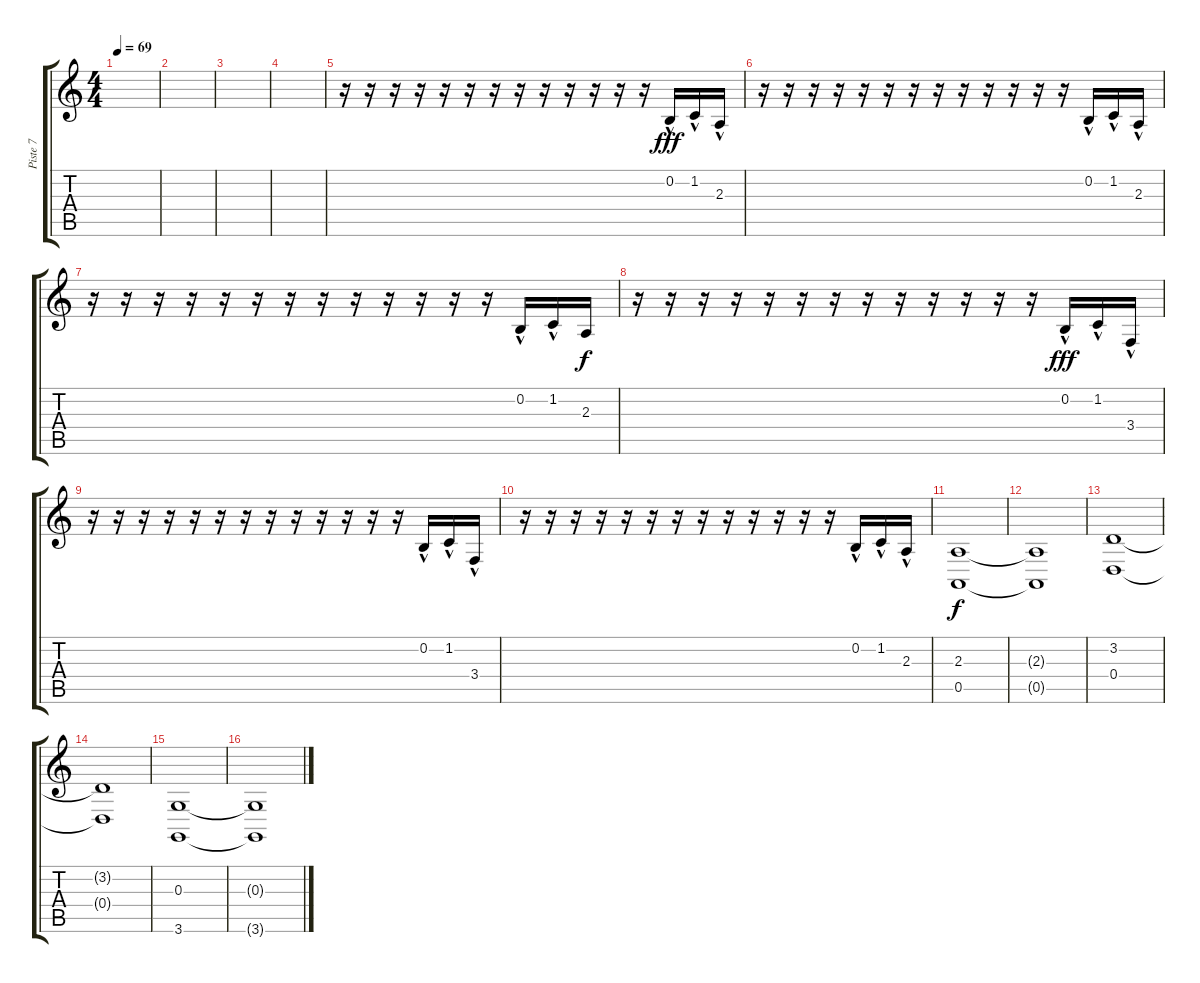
\track ("Piste 7" "Piste 7") {instrument choiraahs}
\staff {score tabs}
\tuning (E4 B3 G3 D3 A2 E2) {hide}
\ts (4 4)
\tempo 69
\clef g2
\ks c
|
|
|
|
r.16{volume 16 instrument synthstrings2} r.16 r.16 r.16 r.16 r.16 r.16 r.16 r.16 r.16 r.16 r.16 r.16 0.2{hac}.16{dy fff} 1.2{hac}.16 2.3{hac}.16 |
r.16 r.16 r.16 r.16 r.16 r.16 r.16 r.16 r.16 r.16 r.16 r.16 r.16 0.2{hac}.16 1.2{hac}.16 2.3{hac}.16 |
r.16 r.16 r.16 r.16 r.16 r.16 r.16 r.16 r.16 r.16 r.16 r.16 r.16 0.2{hac}.16 1.2{hac}.16 2.3.16{dy f} |
r.16 r.16 r.16 r.16 r.16 r.16 r.16 r.16 r.16 r.16 r.16 r.16 r.16 0.2{hac}.16{dy fff} 1.2{hac}.16 3.4{hac}.16 |
r.16 r.16 r.16 r.16 r.16 r.16 r.16 r.16 r.16 r.16 r.16 r.16 r.16 0.2{hac}.16 1.2{hac}.16 3.4{hac}.16 |
r.16 r.16 r.16 r.16 r.16 r.16 r.16 r.16 r.16 r.16 r.16 r.16 r.16 0.2{hac}.16 1.2{hac}.16 2.3{hac}.16 |
(2.3 0.5).1{dy f volume 7 instrument synthstrings2} |
(2.3{t} 0.5{t}).1 |
(3.2 0.4).1 |
(3.2{t} 0.4{t}).1 |
(0.3 3.6).1 |
(0.3{t} 3.6{t}).1
